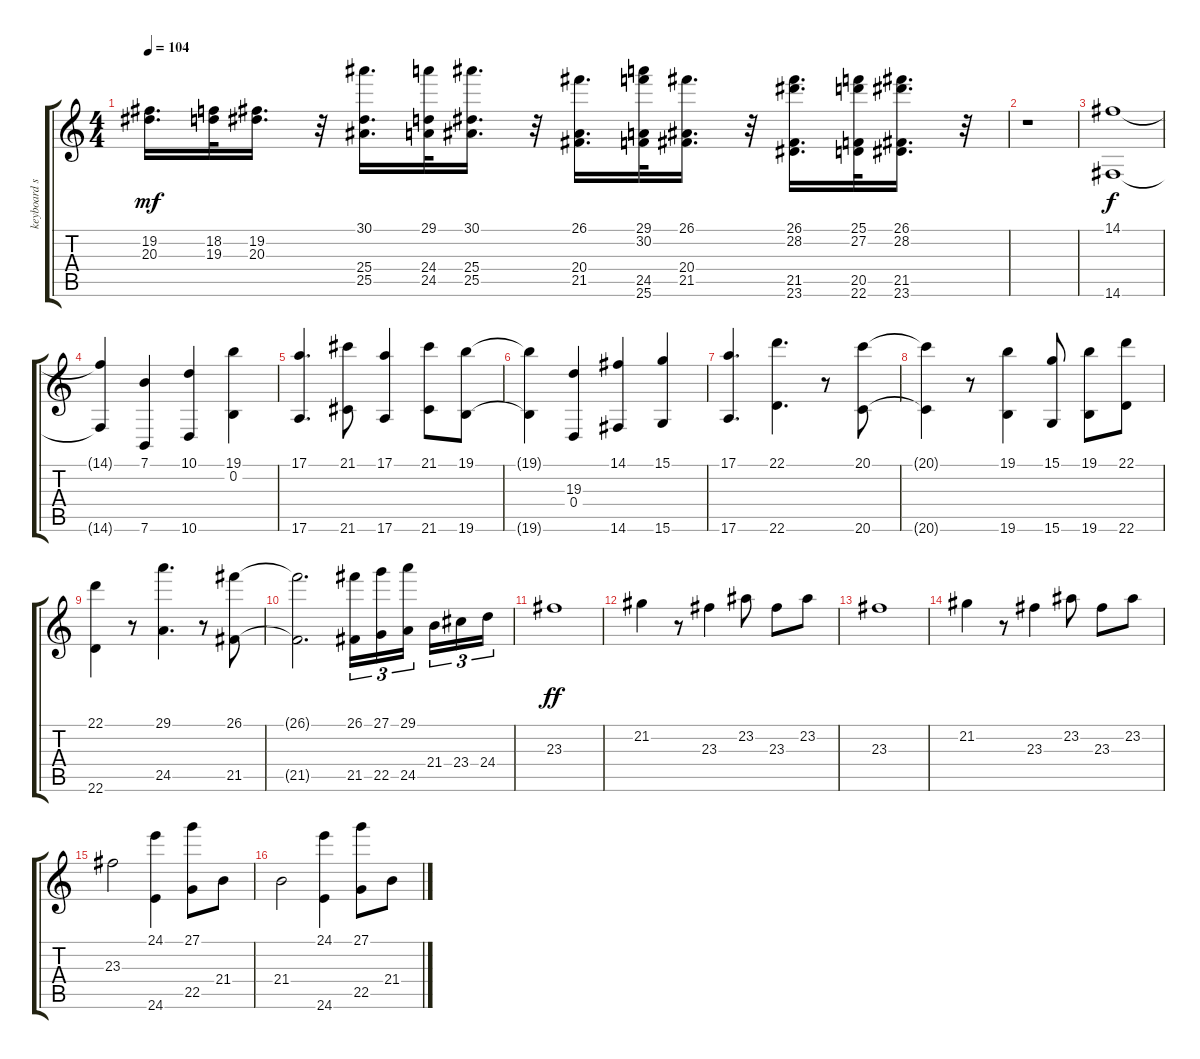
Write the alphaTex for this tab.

\track ("keyboard strings2" "keyboard s") {instrument stringensemble2}
\staff {score tabs}
\tuning (E4 B3 G3 D3 A2 E2) {hide}
\ts (4 4)
\tempo 104
\clef g2
\ks c
(19.2 20.3).16{d dy mf} (18.2 19.3).32 (19.2 20.3).16{d} r.32 (30.1 25.4 25.5).16{d} (29.1 24.4 24.5).32 (30.1 25.4 25.5).16{d} r.32 (26.1 20.4 21.5).16{d} (29.1 30.2 24.5 25.6).32 (26.1 20.4 21.5).16{d} r.32 (26.1 28.2 21.5 23.6).16{d} (25.1 27.2 20.5 22.6).32 (26.1 28.2 21.5 23.6).16{d} r.32 |
r.1 |
(14.1 14.6).1{dy f} |
(14.1{t} 14.6{t}).4 (7.1 7.6).4 (10.1 10.6).4 (19.1 0.2).4 |
(17.1 17.6).4{d} (21.1 21.6).8 (17.1 17.6).4 (21.1 21.6).8 (19.1 19.6).8 |
(19.1{t} 19.6{t}).4 (19.3 0.4).4 (14.1 14.6).4 (15.1 15.6).4 |
(17.1 17.6).4{d} (22.1 22.6).4{d} r.8 (20.1 20.6).8 |
(20.1{t} 20.6{t}).4 r.8 (19.1 19.6).4 (15.1 15.6).8 (19.1 19.6).8 (22.1 22.6).8 |
(22.1 22.6).4 r.8 (29.1 24.5).4{d} r.8 (26.1 21.5).8 |
(26.1{t} 21.5{t}).2{d} (26.1 21.5).16{tu (3 2)} (27.1 22.5).16{tu (3 2)} (29.1 24.5).16{tu (3 2) beam splitsecondary} 21.4.16{tu (3 2)} 23.4.16{tu (3 2)} 24.4.16{tu (3 2)} |
23.3.1{dy ff} |
21.2.4 r.8 23.3.4 23.2.8 23.3.8 23.2.8 |
23.3.1 |
21.2.4 r.8 23.3.4 23.2.8 23.3.8 23.2.8 |
23.3.2 (24.1 24.6).4 (27.1 22.5).8 21.4.8 |
21.4.2 (24.1 24.6).4 (27.1 22.5).8 21.4.8
